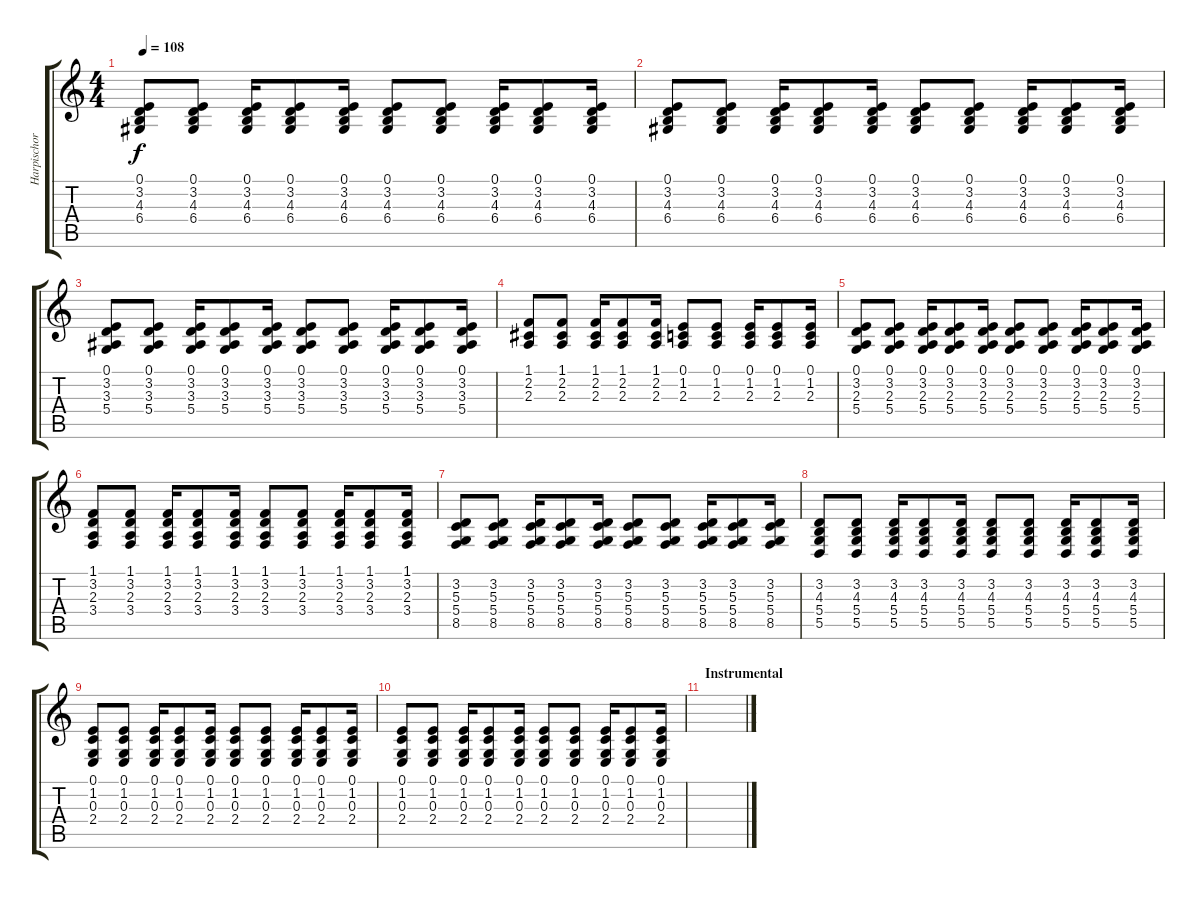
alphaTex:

\track ("Harpischord" "Harpischor") {instrument harpsichord}
\staff {score tabs}
\tuning (E4 B3 G3 D3 A2 E2) {hide}
\ts (4 4)
\tempo 108
\clef g2
\ks c
(0.1 3.2 4.3 6.4).8{dy f} (0.1 3.2 4.3 6.4).8 (0.1 3.2 4.3 6.4).16 (0.1 3.2 4.3 6.4).8 (0.1 3.2 4.3 6.4).16 (0.1 3.2 4.3 6.4).8 (0.1 3.2 4.3 6.4).8 (0.1 3.2 4.3 6.4).16 (0.1 3.2 4.3 6.4).8 (0.1 3.2 4.3 6.4).16 |
(0.1 3.2 4.3 6.4).8 (0.1 3.2 4.3 6.4).8 (0.1 3.2 4.3 6.4).16 (0.1 3.2 4.3 6.4).8 (0.1 3.2 4.3 6.4).16 (0.1 3.2 4.3 6.4).8 (0.1 3.2 4.3 6.4).8 (0.1 3.2 4.3 6.4).16 (0.1 3.2 4.3 6.4).8 (0.1 3.2 4.3 6.4).16 |
(0.1 3.2 3.3 5.4).8 (0.1 3.2 3.3 5.4).8 (0.1 3.2 3.3 5.4).16 (0.1 3.2 3.3 5.4).8 (0.1 3.2 3.3 5.4).16 (0.1 3.2 3.3 5.4).8 (0.1 3.2 3.3 5.4).8 (0.1 3.2 3.3 5.4).16 (0.1 3.2 3.3 5.4).8 (0.1 3.2 3.3 5.4).16 |
(1.1 2.2 2.3).8 (1.1 2.2 2.3).8 (1.1 2.2 2.3).16 (1.1 2.2 2.3).8 (1.1 2.2 2.3).16 (0.1 1.2 2.3).8 (0.1 1.2 2.3).8 (0.1 1.2 2.3).16 (0.1 1.2 2.3).8 (0.1 1.2 2.3).16 |
(0.1 3.2 2.3 5.4).8 (0.1 3.2 2.3 5.4).8 (0.1 3.2 2.3 5.4).16 (0.1 3.2 2.3 5.4).8 (0.1 3.2 2.3 5.4).16 (0.1 3.2 2.3 5.4).8 (0.1 3.2 2.3 5.4).8 (0.1 3.2 2.3 5.4).16 (0.1 3.2 2.3 5.4).8 (0.1 3.2 2.3 5.4).16 |
(1.1 3.2 2.3 3.4).8 (1.1 3.2 2.3 3.4).8 (1.1 3.2 2.3 3.4).16 (1.1 3.2 2.3 3.4).8 (1.1 3.2 2.3 3.4).16 (1.1 3.2 2.3 3.4).8 (1.1 3.2 2.3 3.4).8 (1.1 3.2 2.3 3.4).16 (1.1 3.2 2.3 3.4).8 (1.1 3.2 2.3 3.4).16 |
(3.2 5.3 5.4 8.5).8 (3.2 5.3 5.4 8.5).8 (3.2 5.3 5.4 8.5).16 (3.2 5.3 5.4 8.5).8 (3.2 5.3 5.4 8.5).16 (3.2 5.3 5.4 8.5).8 (3.2 5.3 5.4 8.5).8 (3.2 5.3 5.4 8.5).16 (3.2 5.3 5.4 8.5).8 (3.2 5.3 5.4 8.5).16 |
(3.2 4.3 5.4 5.5).8 (3.2 4.3 5.4 5.5).8 (3.2 4.3 5.4 5.5).16 (3.2 4.3 5.4 5.5).8 (3.2 4.3 5.4 5.5).16 (3.2 4.3 5.4 5.5).8 (3.2 4.3 5.4 5.5).8 (3.2 4.3 5.4 5.5).16 (3.2 4.3 5.4 5.5).8 (3.2 4.3 5.4 5.5).16 |
(0.1 1.2 0.3 2.4).8 (0.1 1.2 0.3 2.4).8 (0.1 1.2 0.3 2.4).16 (0.1 1.2 0.3 2.4).8 (0.1 1.2 0.3 2.4).16 (0.1 1.2 0.3 2.4).8 (0.1 1.2 0.3 2.4).8 (0.1 1.2 0.3 2.4).16 (0.1 1.2 0.3 2.4).8 (0.1 1.2 0.3 2.4).16 |
(0.1 1.2 0.3 2.4).8 (0.1 1.2 0.3 2.4).8 (0.1 1.2 0.3 2.4).16 (0.1 1.2 0.3 2.4).8 (0.1 1.2 0.3 2.4).16 (0.1 1.2 0.3 2.4).8 (0.1 1.2 0.3 2.4).8 (0.1 1.2 0.3 2.4).16 (0.1 1.2 0.3 2.4).8 (0.1 1.2 0.3 2.4).16 |
\section ("" "Instrumental")
